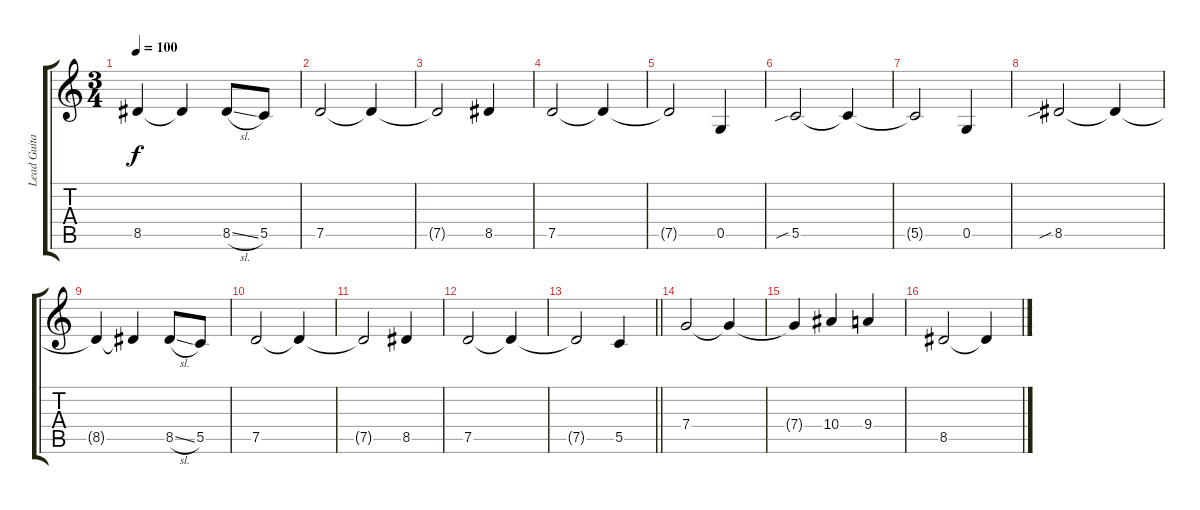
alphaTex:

\track ("Lead Guitar" "Lead Guita") {instrument distortionguitar}
\staff {score tabs}
\tuning (D4 A3 F3 C3 G2 D2) {hide}
\ts (3 4)
\tempo 100
\clef g2
\ks c
8.5{t}.4{dy f} 8.5{t}.4 8.5{sl}.8 5.5.8 |
7.5.2 7.5{t}.4 |
7.5{t}.2 8.5.4 |
7.5.2 7.5{t}.4 |
7.5{t}.2 0.5.4 |
5.5{sib}.2 5.5{t}.4 |
5.5{t}.2 0.5.4 |
8.5{sib}.2 8.5{t}.4 |
8.5{t}.4 8.5{t}.4 8.5{sl}.8 5.5.8 |
7.5.2 7.5{t}.4 |
7.5{t}.2 8.5.4 |
7.5.2 7.5{t}.4 |
\barLineRight lightlight
7.5{t}.2 5.5.4 |
7.4.2 7.4{t}.4 |
7.4{t}.4 10.4.4 9.4.4 |
8.5.2 8.5{t}.4
